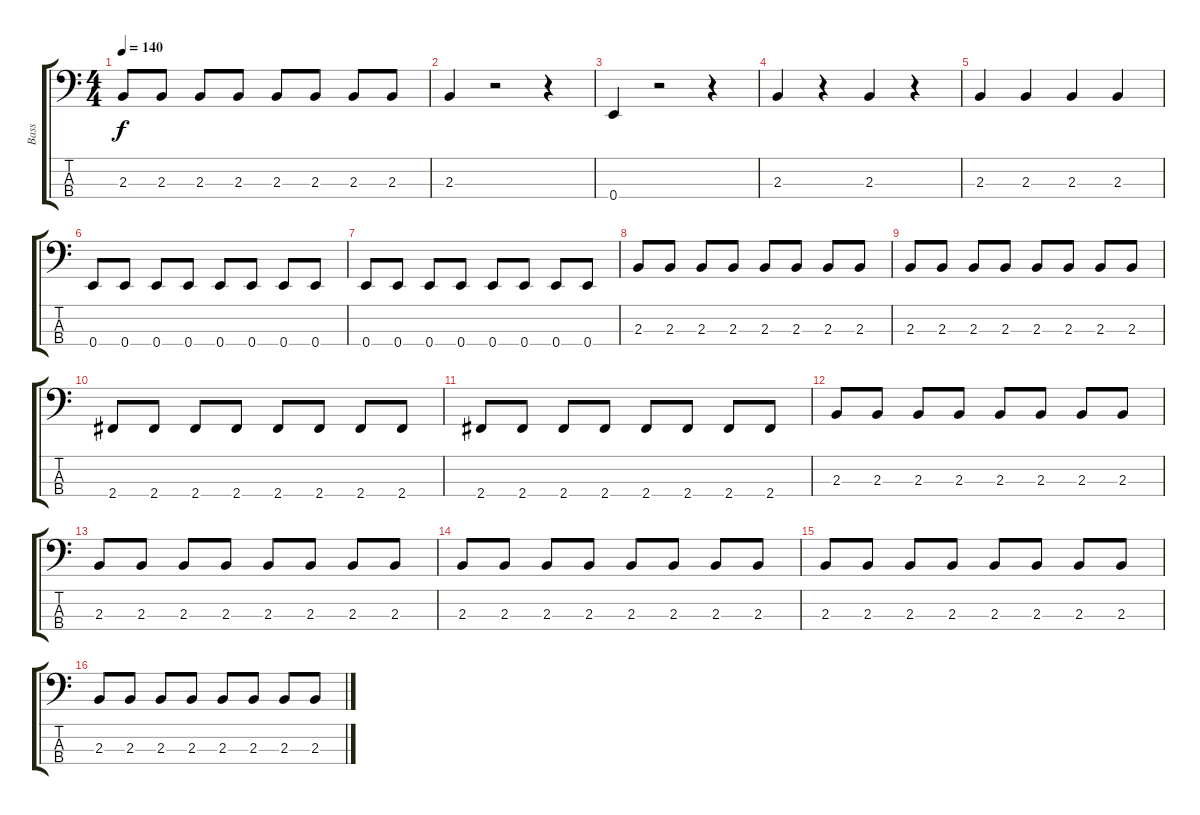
\track ("Bass" "Bass") {instrument electricbassfinger}
\staff {score tabs}
\tuning (G2 D2 A1 E1) {hide}
\ts (4 4)
\tempo 140
\clef f4
\ks c
2.3.8{dy f} 2.3.8 2.3.8 2.3.8 2.3.8 2.3.8 2.3.8 2.3.8 |
2.3.4 r.2 r.4 |
0.4.4 r.2 r.4 |
2.3.4 r.4 2.3.4 r.4 |
2.3.4 2.3.4 2.3.4 2.3.4 |
0.4.8 0.4.8 0.4.8 0.4.8 0.4.8 0.4.8 0.4.8 0.4.8 |
0.4.8 0.4.8 0.4.8 0.4.8 0.4.8 0.4.8 0.4.8 0.4.8 |
2.3.8 2.3.8 2.3.8 2.3.8 2.3.8 2.3.8 2.3.8 2.3.8 |
2.3.8 2.3.8 2.3.8 2.3.8 2.3.8 2.3.8 2.3.8 2.3.8 |
2.4.8 2.4.8 2.4.8 2.4.8 2.4.8 2.4.8 2.4.8 2.4.8 |
2.4.8 2.4.8 2.4.8 2.4.8 2.4.8 2.4.8 2.4.8 2.4.8 |
2.3.8 2.3.8 2.3.8 2.3.8 2.3.8 2.3.8 2.3.8 2.3.8 |
2.3.8 2.3.8 2.3.8 2.3.8 2.3.8 2.3.8 2.3.8 2.3.8 |
2.3.8 2.3.8 2.3.8 2.3.8 2.3.8 2.3.8 2.3.8 2.3.8 |
2.3.8 2.3.8 2.3.8 2.3.8 2.3.8 2.3.8 2.3.8 2.3.8 |
2.3.8 2.3.8 2.3.8 2.3.8 2.3.8 2.3.8 2.3.8 2.3.8
